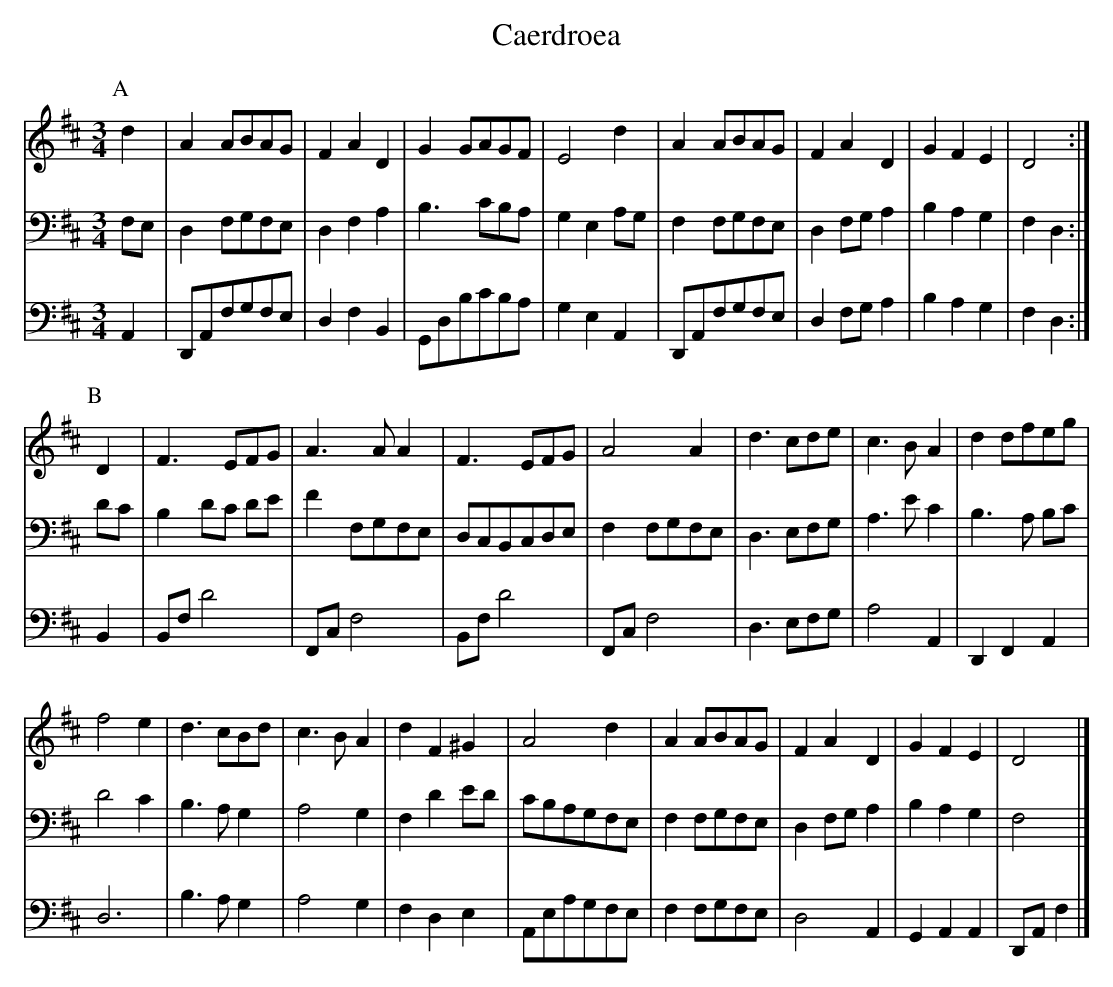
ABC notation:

X:1
T:Caerdroea
M:3/4
L:1/4
K:D
P:A
V:1
V:2 clef=bass octave=-2
V:3 clef=bass octave=-2
V:1
d|AA/2B/2A/2G/2|FAD|GG/2A/2G/2F/2|E2d|AA/2B/2A/2G/2|FAD|\
GFE|D2:|
P:B
D|F3/2E/2F/2G/2|A3/2A/2A|F3/2E/2F/2G/2|A2A|d3/2c/2d/2e/2\
|c3/2B/2A|dd/2f/2e/2g/2|
f2e|d3/2c/2B/2d/2|c3/2B/2A|dF^G|A2d|\
AA/2B/2A/2G/2|FAD|GFE|D2|]
V:2
f/e/|d f/g/f/e/|dfa|b>c'b/a/|gea/g/|ff/g/f/e/|df/g/a|bag|fd:|
d'/c'/|b2/d'/c'/ d'/e'/|f'f/g/f/e/|d/c/B/2c/d/e/|ff/g/f/e/|
d3/2e/f/g/|a>e'c'|b>a b/c'/|
d'2c'|b>ag|a2g|fd'e'/d'/|c'/b/a/g/f/e/|
ff/g/f/e/|df/g/a|bag|f2|]
V:3
A|D/A/f/g/f/e/|dfB|G/d/b/c'/b/a/|geA|D/A/f/g/f/e/|df/g/a|bag|fd:|
B|B/f/d'2|F/c/f2|B/f/d'2|F/c/f2|
d3/2e/f/g/|a2A|DFA|
d3|b>ag|a2g|fde|A/e/a/g/f/e/|
ff/g/f/e/|d2A|GAA|D/A/f|]
